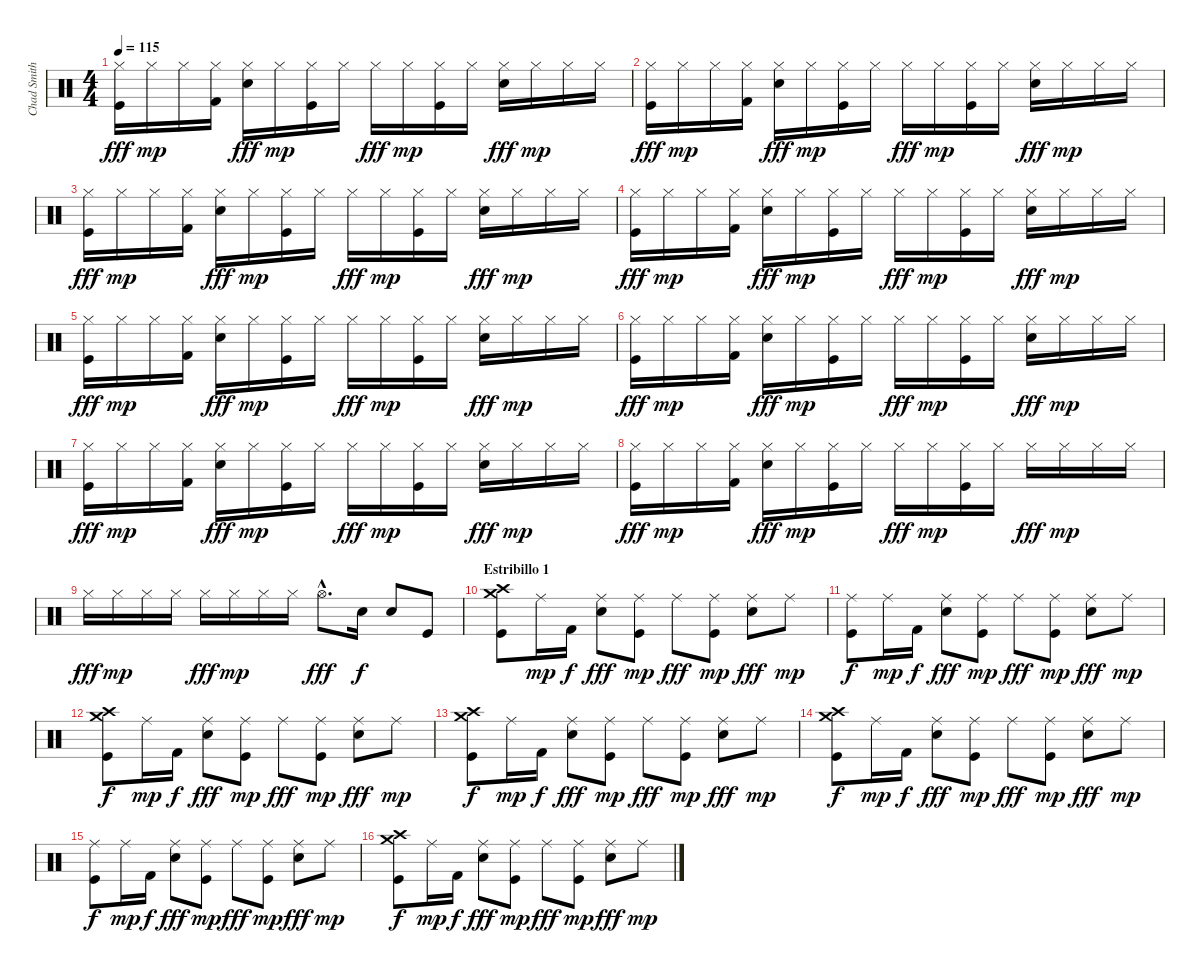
\track ("Chad Smith" "Chad Smith") {instrument percussion}
\staff {score}
\articulation defaults
\ts (4 4)
\tempo 115
\clef neutral
\ks c
("Hi-Hat (closed)" "Kick (hit)").16{dy fff} "Hi-Hat (closed)".16{dy mp} "Hi-Hat (closed)".16 ("Hi-Hat (closed)" "Kick (hit) 2").16 ("Hi-Hat (closed)" "Snare (hit) 2").16{dy fff} "Hi-Hat (closed)".16{dy mp} ("Hi-Hat (closed)" "Kick (hit)").16 "Hi-Hat (closed)".16 "Hi-Hat (closed)".16{dy fff} "Hi-Hat (closed)".16{dy mp} ("Hi-Hat (closed)" "Kick (hit)").16 "Hi-Hat (closed)".16 ("Hi-Hat (closed)" "Snare (hit) 2").16{dy fff} "Hi-Hat (closed)".16{dy mp} "Hi-Hat (closed)".16 "Hi-Hat (closed)".16 |
("Hi-Hat (closed)" "Kick (hit)").16{dy fff} "Hi-Hat (closed)".16{dy mp} "Hi-Hat (closed)".16 ("Hi-Hat (closed)" "Kick (hit) 2").16 ("Hi-Hat (closed)" "Snare (hit) 2").16{dy fff} "Hi-Hat (closed)".16{dy mp} ("Hi-Hat (closed)" "Kick (hit)").16 "Hi-Hat (closed)".16 "Hi-Hat (closed)".16{dy fff} "Hi-Hat (closed)".16{dy mp} ("Hi-Hat (closed)" "Kick (hit)").16 "Hi-Hat (closed)".16 ("Hi-Hat (closed)" "Snare (hit) 2").16{dy fff} "Hi-Hat (closed)".16{dy mp} "Hi-Hat (closed)".16 "Hi-Hat (closed)".16 |
("Hi-Hat (closed)" "Kick (hit)").16{dy fff} "Hi-Hat (closed)".16{dy mp} "Hi-Hat (closed)".16 ("Hi-Hat (closed)" "Kick (hit) 2").16 ("Hi-Hat (closed)" "Snare (hit) 2").16{dy fff} "Hi-Hat (closed)".16{dy mp} ("Hi-Hat (closed)" "Kick (hit)").16 "Hi-Hat (closed)".16 "Hi-Hat (closed)".16{dy fff} "Hi-Hat (closed)".16{dy mp} ("Hi-Hat (closed)" "Kick (hit)").16 "Hi-Hat (closed)".16 ("Hi-Hat (closed)" "Snare (hit) 2").16{dy fff} "Hi-Hat (closed)".16{dy mp} "Hi-Hat (closed)".16 "Hi-Hat (closed)".16 |
("Hi-Hat (closed)" "Kick (hit)").16{dy fff} "Hi-Hat (closed)".16{dy mp} "Hi-Hat (closed)".16 ("Hi-Hat (closed)" "Kick (hit) 2").16 ("Hi-Hat (closed)" "Snare (hit) 2").16{dy fff} "Hi-Hat (closed)".16{dy mp} ("Hi-Hat (closed)" "Kick (hit)").16 "Hi-Hat (closed)".16 "Hi-Hat (closed)".16{dy fff} "Hi-Hat (closed)".16{dy mp} ("Hi-Hat (closed)" "Kick (hit)").16 "Hi-Hat (closed)".16 ("Hi-Hat (closed)" "Snare (hit) 2").16{dy fff} "Hi-Hat (closed)".16{dy mp} "Hi-Hat (closed)".16 "Hi-Hat (closed)".16 |
("Hi-Hat (closed)" "Kick (hit)").16{dy fff} "Hi-Hat (closed)".16{dy mp} "Hi-Hat (closed)".16 ("Hi-Hat (closed)" "Kick (hit) 2").16 ("Hi-Hat (closed)" "Snare (hit) 2").16{dy fff} "Hi-Hat (closed)".16{dy mp} ("Hi-Hat (closed)" "Kick (hit)").16 "Hi-Hat (closed)".16 "Hi-Hat (closed)".16{dy fff} "Hi-Hat (closed)".16{dy mp} ("Hi-Hat (closed)" "Kick (hit)").16 "Hi-Hat (closed)".16 ("Hi-Hat (closed)" "Snare (hit) 2").16{dy fff} "Hi-Hat (closed)".16{dy mp} "Hi-Hat (closed)".16 "Hi-Hat (closed)".16 |
("Hi-Hat (closed)" "Kick (hit)").16{dy fff} "Hi-Hat (closed)".16{dy mp} "Hi-Hat (closed)".16 ("Hi-Hat (closed)" "Kick (hit) 2").16 ("Hi-Hat (closed)" "Snare (hit) 2").16{dy fff} "Hi-Hat (closed)".16{dy mp} ("Hi-Hat (closed)" "Kick (hit)").16 "Hi-Hat (closed)".16 "Hi-Hat (closed)".16{dy fff} "Hi-Hat (closed)".16{dy mp} ("Hi-Hat (closed)" "Kick (hit)").16 "Hi-Hat (closed)".16 ("Hi-Hat (closed)" "Snare (hit) 2").16{dy fff} "Hi-Hat (closed)".16{dy mp} "Hi-Hat (closed)".16 "Hi-Hat (closed)".16 |
("Hi-Hat (closed)" "Kick (hit)").16{dy fff} "Hi-Hat (closed)".16{dy mp} "Hi-Hat (closed)".16 ("Hi-Hat (closed)" "Kick (hit) 2").16 ("Hi-Hat (closed)" "Snare (hit) 2").16{dy fff} "Hi-Hat (closed)".16{dy mp} ("Hi-Hat (closed)" "Kick (hit)").16 "Hi-Hat (closed)".16 "Hi-Hat (closed)".16{dy fff} "Hi-Hat (closed)".16{dy mp} ("Hi-Hat (closed)" "Kick (hit)").16 "Hi-Hat (closed)".16 ("Hi-Hat (closed)" "Snare (hit) 2").16{dy fff} "Hi-Hat (closed)".16{dy mp} "Hi-Hat (closed)".16 "Hi-Hat (closed)".16 |
("Hi-Hat (closed)" "Kick (hit)").16{dy fff} "Hi-Hat (closed)".16{dy mp} "Hi-Hat (closed)".16 ("Hi-Hat (closed)" "Kick (hit) 2").16 ("Hi-Hat (closed)" "Snare (hit) 2").16{dy fff} "Hi-Hat (closed)".16{dy mp} ("Hi-Hat (closed)" "Kick (hit)").16 "Hi-Hat (closed)".16 "Hi-Hat (closed)".16{dy fff} "Hi-Hat (closed)".16{dy mp} ("Hi-Hat (closed)" "Kick (hit)").16 "Hi-Hat (closed)".16 "Hi-Hat (closed)".16{dy fff} "Hi-Hat (closed)".16{dy mp} "Hi-Hat (closed)".16 "Hi-Hat (closed)".16 |
"Hi-Hat (closed)".16{dy fff} "Hi-Hat (closed)".16{dy mp} "Hi-Hat (closed)".16 "Hi-Hat (closed)".16 "Hi-Hat (closed)".16{dy fff} "Hi-Hat (closed)".16{dy mp} "Hi-Hat (closed)".16 "Hi-Hat (closed)".16 "Hi-Hat (open)"{hac}.8{d dy fff} "Snare (hit) 2".16{dy f} "Snare (hit) 2".8 "Kick (hit)".8 |
\section ("" "Estribillo 1")
("Crash high (hit)" "Crash medium (hit)" "Kick (hit)").8 "Ride (middle)".16{dy mp} "Kick (hit) 2".16{dy f} ("Ride (middle)" "Snare (hit) 2").8{dy fff} ("Ride (middle)" "Kick (hit)").8{dy mp} "Ride (middle)".8{dy fff} ("Ride (middle)" "Kick (hit)").8{dy mp} ("Ride (middle)" "Snare (hit) 2").8{dy fff} "Ride (middle)".8{dy mp} |
("Ride (middle)" "Kick (hit)").8{dy f} "Ride (middle)".16{dy mp} "Kick (hit) 2".16{dy f} ("Ride (middle)" "Snare (hit) 2").8{dy fff} ("Ride (middle)" "Kick (hit)").8{dy mp} "Ride (middle)".8{dy fff} ("Ride (middle)" "Kick (hit)").8{dy mp} ("Ride (middle)" "Snare (hit) 2").8{dy fff} "Ride (middle)".8{dy mp} |
("Crash high (hit)" "Crash medium (hit)" "Kick (hit)").8{dy f} "Ride (middle)".16{dy mp} "Kick (hit) 2".16{dy f} ("Ride (middle)" "Snare (hit) 2").8{dy fff} ("Ride (middle)" "Kick (hit)").8{dy mp} "Ride (middle)".8{dy fff} ("Ride (middle)" "Kick (hit)").8{dy mp} ("Ride (middle)" "Snare (hit) 2").8{dy fff} "Ride (middle)".8{dy mp} |
("Crash high (hit)" "Crash medium (hit)" "Kick (hit)").8{dy f} "Ride (middle)".16{dy mp} "Kick (hit) 2".16{dy f} ("Ride (middle)" "Snare (hit) 2").8{dy fff} ("Ride (middle)" "Kick (hit)").8{dy mp} "Ride (middle)".8{dy fff} ("Ride (middle)" "Kick (hit)").8{dy mp} ("Ride (middle)" "Snare (hit) 2").8{dy fff} "Ride (middle)".8{dy mp} |
("Crash high (hit)" "Crash medium (hit)" "Kick (hit)").8{dy f} "Ride (middle)".16{dy mp} "Kick (hit) 2".16{dy f} ("Ride (middle)" "Snare (hit) 2").8{dy fff} ("Ride (middle)" "Kick (hit)").8{dy mp} "Ride (middle)".8{dy fff} ("Ride (middle)" "Kick (hit)").8{dy mp} ("Ride (middle)" "Snare (hit) 2").8{dy fff} "Ride (middle)".8{dy mp} |
("Ride (middle)" "Kick (hit)").8{dy f} "Ride (middle)".16{dy mp} "Kick (hit) 2".16{dy f} ("Ride (middle)" "Snare (hit) 2").8{dy fff} ("Ride (middle)" "Kick (hit)").8{dy mp} "Ride (middle)".8{dy fff} ("Ride (middle)" "Kick (hit)").8{dy mp} ("Ride (middle)" "Snare (hit) 2").8{dy fff} "Ride (middle)".8{dy mp} |
("Crash high (hit)" "Crash medium (hit)" "Kick (hit)").8{dy f} "Ride (middle)".16{dy mp} "Kick (hit) 2".16{dy f} ("Ride (middle)" "Snare (hit) 2").8{dy fff} ("Ride (middle)" "Kick (hit)").8{dy mp} "Ride (middle)".8{dy fff} ("Ride (middle)" "Kick (hit)").8{dy mp} ("Ride (middle)" "Snare (hit) 2").8{dy fff} "Ride (middle)".8{dy mp}
